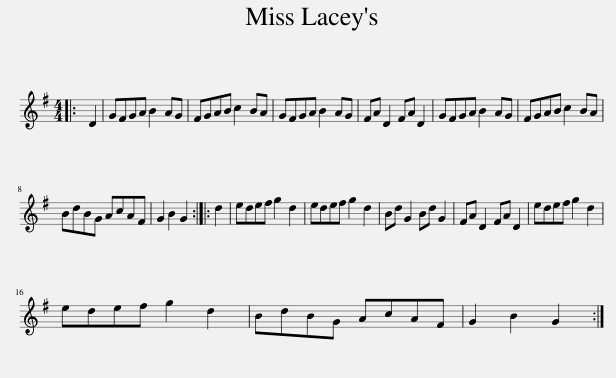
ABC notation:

X:1
L:1/8
M:4/4
I:linebreak $
K:G
V:1 treble
V:1
|: D2 | GFGA B2 AG | FGAB c2 BA | GFGA B2 AG | FA D2 FA D2 | %5
 GFGA B2 AG | FGAB c2 BA |$ BdBG AcAF | G2 B2 G2 :: d2 | %10
 edef g2 d2 | edef g2 d2 | Bd G2 Bd G2 | FA D2 FA D2 | edef g2 d2 |$ %15
 edef g2 d2 | BdBG AcAF | G2 B2 G2 :| %18
